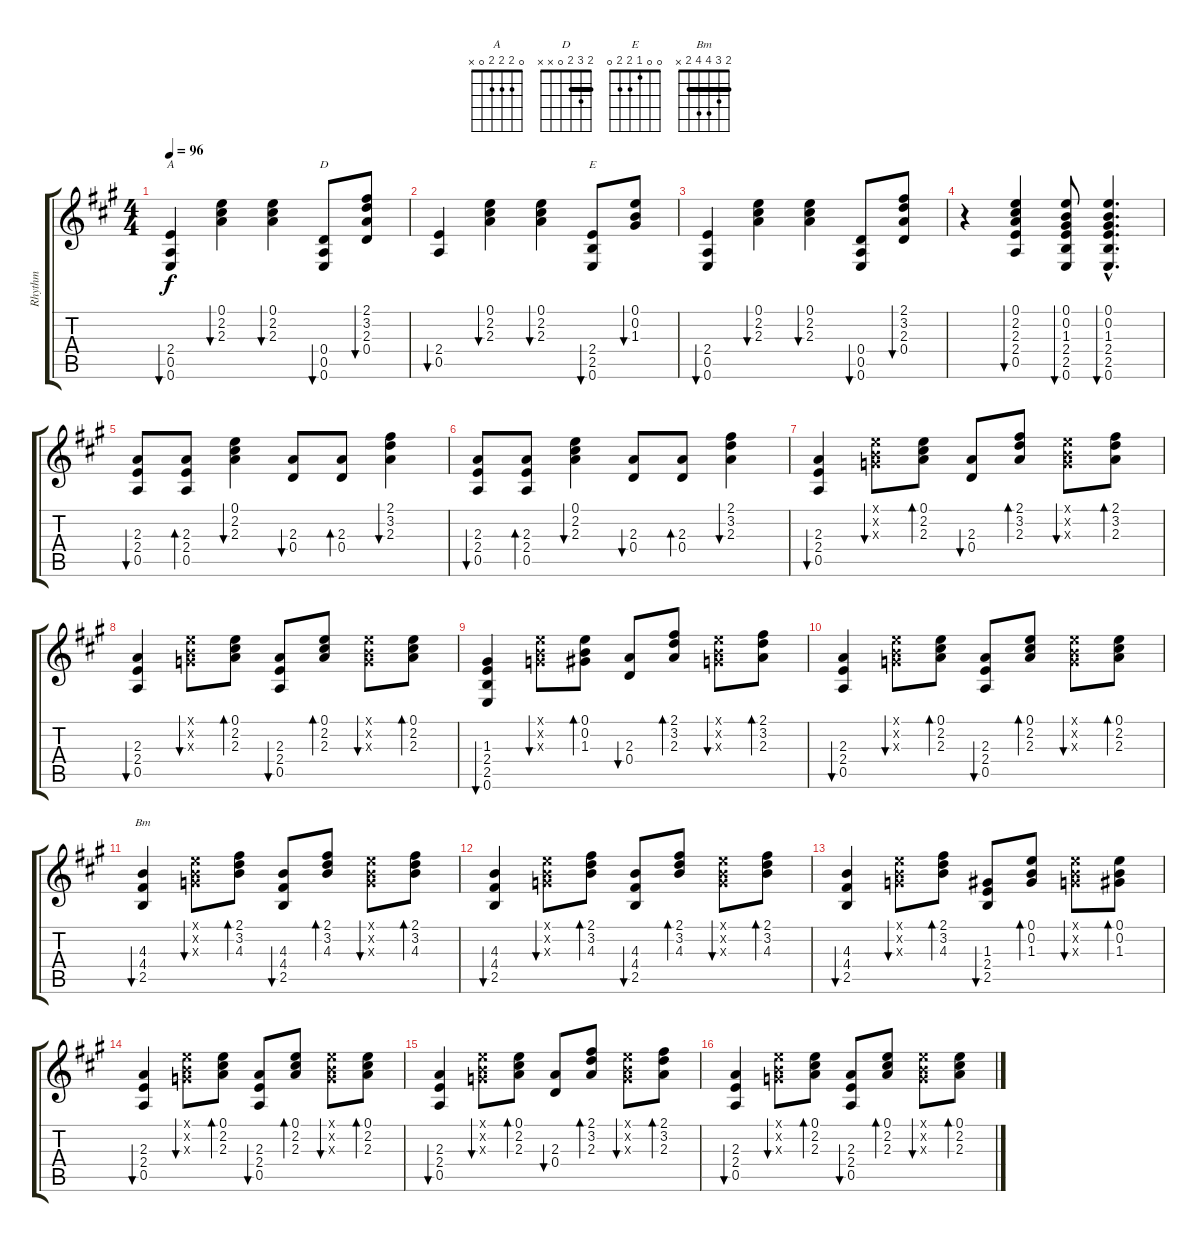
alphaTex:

\track ("Rhythm" "Rhythm") {instrument acousticguitarnylon}
\staff {score tabs}
\tuning (E4 B3 G3 D3 A2 E2) {hide}
\chord ("A" 0 2 2 2 0 x)
\chord ("D" 2 3 2 0 x x) {barre 2}
\chord ("E" 0 0 1 2 2 0)
\chord ("Bm" 2 3 4 4 2 x) {barre 2}
\ts (4 4)
\tempo 96
\clef g2
\ks a
(2.4 0.5 0.6).4{bu 60 ch "A" dy f instrument acousticguitarnylon} (0.1 2.2 2.3).4{bu 60} (0.1 2.2 2.3).4{bu 60} (0.4 0.5 0.6).8{bu 60 ch "D"} (2.1 3.2 2.3 0.4).8{bu 60} |
(2.4 0.5).4{bu 60} (0.1 2.2 2.3).4{bu 60} (0.1 2.2 2.3).4{bu 60} (2.4 2.5 0.6).8{bu 60 ch "E"} (0.1 0.2 1.3).8{bu 60} |
(2.4 0.5 0.6).4{bu 60} (0.1 2.2 2.3).4{bu 60} (0.1 2.2 2.3).4{bu 60} (0.4 0.5 0.6).8{bu 60} (2.1 3.2 2.3 0.4).8{bu 60} |
r.4 (0.1 2.2 2.3 2.4 0.5).4{bu 60} (0.1 0.2 1.3 2.4 2.5 0.6).8{bu 60} (0.1{hac} 0.2{hac} 1.3{hac} 2.4{hac} 2.5{hac} 0.6{hac}).4{d bu 60} |
(2.3 2.4 0.5).8{bu 60} (2.3 2.4 0.5).8{bd 60} (0.1 2.2 2.3).4{bu 60} (2.3 0.4).8{bu 60} (2.3 0.4).8{bd 60} (2.1 3.2 2.3).4{bu 60} |
(2.3 2.4 0.5).8{bu 60} (2.3 2.4 0.5).8{bd 60} (0.1 2.2 2.3).4{bu 60} (2.3 0.4).8{bu 60} (2.3 0.4).8{bd 60} (2.1 3.2 2.3).4{bu 60} |
(2.3 2.4 0.5).4{bu 60} (0.1{x} 0.2{x} 0.3{x}).8{bu 60} (0.1 2.2 2.3).8{bd 60} (2.3 0.4).8{bu 60} (2.1 3.2 2.3).8{bd 60} (0.1{x} 0.2{x} 0.3{x}).8{bu 60} (2.1 3.2 2.3).8{bd 60} |
(2.3 2.4 0.5).4{bu 60} (0.1{x} 0.2{x} 0.3{x}).8{bu 60} (0.1 2.2 2.3).8{bd 60} (2.3 2.4 0.5).8{bu 60} (0.1 2.2 2.3).8{bd 60} (0.1{x} 0.2{x} 0.3{x}).8{bu 60} (0.1 2.2 2.3).8{bd 60} |
(1.3 2.4 2.5 0.6).4{bu 60} (0.1{x} 0.2{x} 0.3{x}).8{bu 60} (0.1 0.2 1.3).8{bd 60} (2.3 0.4).8{bu 60} (2.1 3.2 2.3).8{bd 60} (0.1{x} 0.2{x} 0.3{x}).8{bu 60} (2.1 3.2 2.3).8{bd 60} |
(2.3 2.4 0.5).4{bu 60} (0.1{x} 0.2{x} 0.3{x}).8{bu 60} (0.1 2.2 2.3).8{bd 60} (2.3 2.4 0.5).8{bu 60} (0.1 2.2 2.3).8{bd 60} (0.1{x} 0.2{x} 0.3{x}).8{bu 60} (0.1 2.2 2.3).8{bd 60} |
(4.3 4.4 2.5).4{bu 60 ch "Bm"} (0.1{x} 0.2{x} 0.3{x}).8{bu 60} (2.1 3.2 4.3).8{bd 60} (4.3 4.4 2.5).8{bu 60} (2.1 3.2 4.3).8{bd 60} (0.1{x} 0.2{x} 0.3{x}).8{bu 60} (2.1 3.2 4.3).8{bd 60} |
(4.3 4.4 2.5).4{bu 60} (0.1{x} 0.2{x} 0.3{x}).8{bu 60} (2.1 3.2 4.3).8{bd 60} (4.3 4.4 2.5).8{bu 60} (2.1 3.2 4.3).8{bd 60} (0.1{x} 0.2{x} 0.3{x}).8{bu 60} (2.1 3.2 4.3).8{bd 60} |
(4.3 4.4 2.5).4{bu 60} (0.1{x} 0.2{x} 0.3{x}).8{bu 60} (2.1 3.2 4.3).8{bd 60} (1.3 2.4 2.5).8{bu 60} (0.1 0.2 1.3).8{bd 60} (0.1{x} 0.2{x} 0.3{x}).8{bu 60} (0.1 0.2 1.3).8{bd 60} |
(2.3 2.4 0.5).4{bu 60} (0.1{x} 0.2{x} 0.3{x}).8{bu 60} (0.1 2.2 2.3).8{bd 60} (2.3 2.4 0.5).8{bu 60} (0.1 2.2 2.3).8{bd 60} (0.1{x} 0.2{x} 0.3{x}).8{bu 60} (0.1 2.2 2.3).8{bd 60} |
(2.3 2.4 0.5).4{bu 60} (0.1{x} 0.2{x} 0.3{x}).8{bu 60} (0.1 2.2 2.3).8{bd 60} (2.3 0.4).8{bu 60} (2.1 3.2 2.3).8{bd 60} (0.1{x} 0.2{x} 0.3{x}).8{bu 60} (2.1 3.2 2.3).8{bd 60} |
(2.3 2.4 0.5).4{bu 60} (0.1{x} 0.2{x} 0.3{x}).8{bu 60} (0.1 2.2 2.3).8{bd 60} (2.3 2.4 0.5).8{bu 60} (0.1 2.2 2.3).8{bd 60} (0.1{x} 0.2{x} 0.3{x}).8{bu 60} (0.1 2.2 2.3).8{bd 60}
